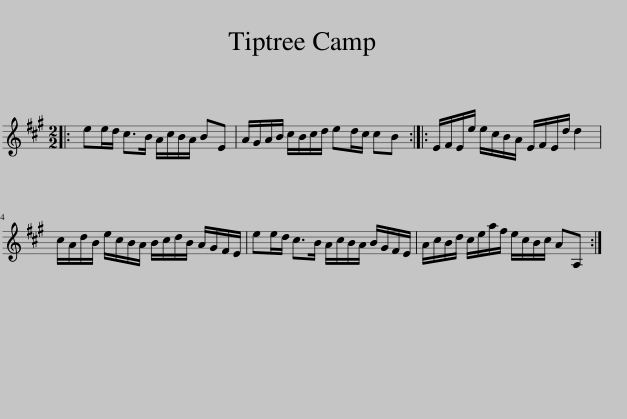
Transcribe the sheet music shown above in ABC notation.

X:1
L:1/8
M:2/2
I:linebreak $
K:A
V:1 treble
V:1
|: ee/d/ c>B A/c/B/A/ BE | A/G/A/B/ c/B/c/d/ ed/c/ cB :: E/F/E/e/ e/c/B/A/ E/F/E/d/ d2 |$ c/A/d/B/ e/c/B/A/ B/c/d/B/ A/G/F/E/ | ee/d/ c>B A/c/B/A/ B/G/F/E/ | %5
 A/c/B/d/ c/e/a/f/ e/c/B/c/ AA, :| %6
